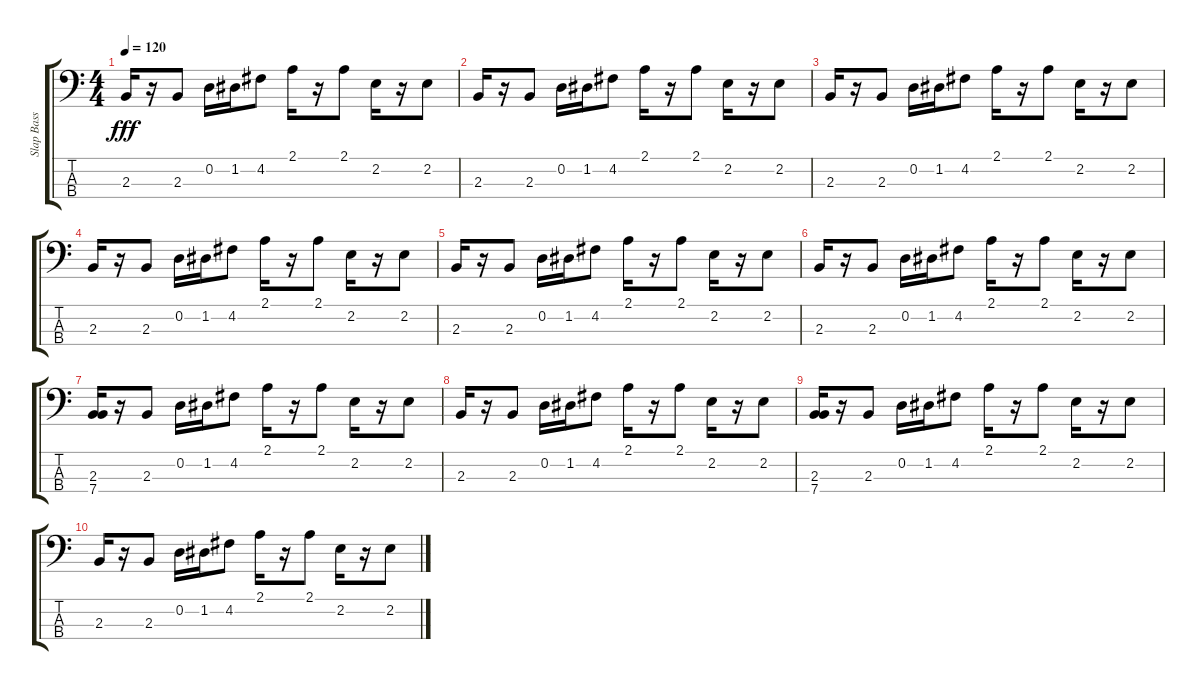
\track ("Slap Bass 2" "Slap Bass ") {instrument slapbass2}
\staff {score tabs}
\tuning (G2 D2 A1 E1) {hide}
\ts (4 4)
\tempo 120
\clef f4
\ks c
2.3.16{dy fff} r.16 2.3.8 0.2.16 1.2.16 4.2.8 2.1.16 r.16 2.1.8 2.2.16 r.16 2.2.8 |
2.3.16 r.16 2.3.8 0.2.16 1.2.16 4.2.8 2.1.16 r.16 2.1.8 2.2.16 r.16 2.2.8 |
2.3.16 r.16 2.3.8 0.2.16 1.2.16 4.2.8 2.1.16 r.16 2.1.8{volume 12} 2.2.16{volume 12} r.16 2.2.8{volume 12} |
2.3.16{volume 12} r.16 2.3.8{volume 12} 0.2.16{volume 11} 1.2.16{volume 11} 4.2.8{volume 11} 2.1.16{volume 11} r.16 2.1.8{volume 10} 2.2.16{volume 10} r.16 2.2.8{volume 10} |
2.3.16{volume 10} r.16 2.3.8{volume 10} 0.2.16{volume 9} 1.2.16{volume 9} 4.2.8{volume 9} 2.1.16{volume 9} r.16 2.1.8{volume 9} 2.2.16{volume 8} r.16 2.2.8{volume 8} |
2.3.16{volume 8} r.16 2.3.8{volume 8} 0.2.16{volume 7} 1.2.16{volume 7} 4.2.8{volume 7} 2.1.16{volume 7} r.16 2.1.8{volume 7} 2.2.16{volume 6} r.16 2.2.8{volume 6} |
(2.3 7.4).16{volume 6} r.16 2.3.8{volume 6} 0.2.16{volume 6} 1.2.16{volume 5} 4.2.8{volume 5} 2.1.16{volume 5} r.16 2.1.8{volume 5} 2.2.16{volume 4} r.16 2.2.8{volume 4} |
2.3.16{volume 4} r.16 2.3.8{volume 4} 0.2.16{volume 4} 1.2.16{volume 3} 4.2.8{volume 3} 2.1.16{volume 3} r.16 2.1.8{volume 3} 2.2.16{volume 3} r.16 2.2.8{volume 2} |
(2.3 7.4).16{volume 2} r.16 2.3.8{volume 2} 0.2.16{volume 2} 1.2.16{volume 2} 4.2.8{volume 1} 2.1.16{volume 1} r.16 2.1.8{volume 1} 2.2.16{volume 1} r.16 2.2.8{volume 0} |
2.3.16{volume 0} r.16 2.3.8 0.2.16 1.2.16 4.2.8 2.1.16 r.16 2.1.8 2.2.16 r.16 2.2.8
